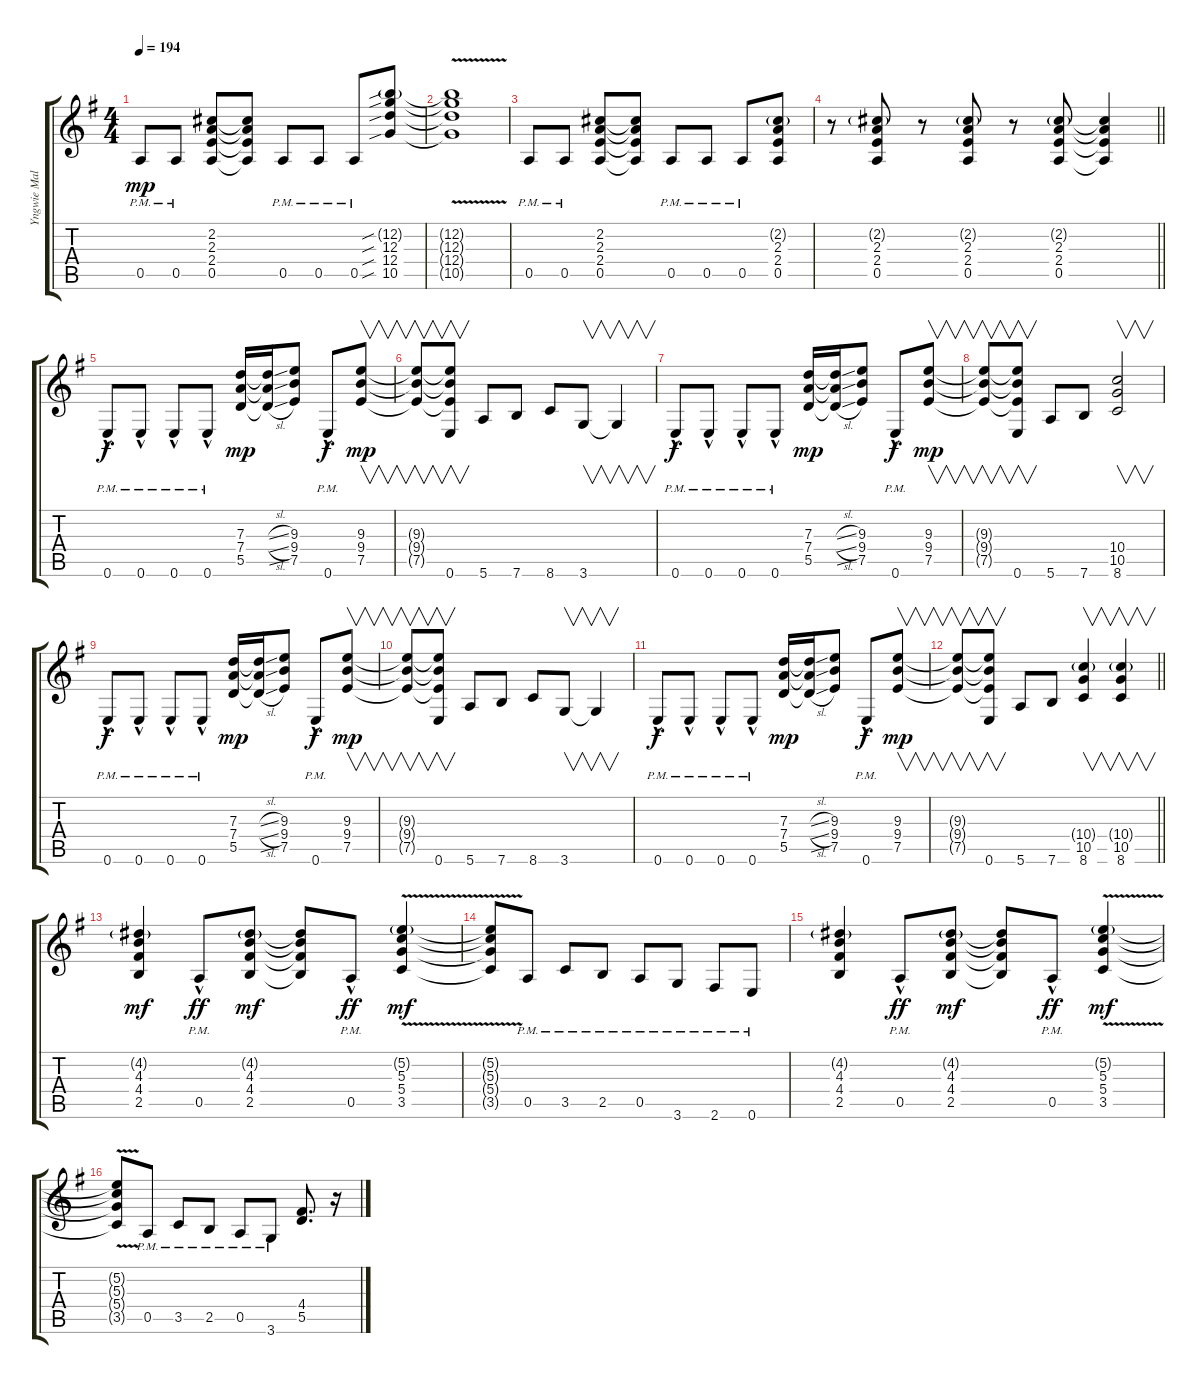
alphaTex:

\track ("Yngwie Malmsteen & Ron Keel (From m.107)" "Yngwie Mal") {instrument overdrivenguitar}
\staff {score tabs}
\tuning (E4 B3 G3 D3 A2 E2) {hide}
\ts (4 4)
\tempo 194
\clef g2
\ks g
0.5{pm}.8{dy mp} 0.5{pm}.8 (2.2 2.3 2.4 0.5).8 (2.2{t} 2.3{t} 2.4{t} 0.5{t}).8 0.5{pm}.8 0.5{pm}.8 0.5{pm}.8 (12.2{sib g} 12.3{sib} 12.4{sib} 10.5{sib}).8 |
(12.2{v t} 12.3{v t} 12.4{v t} 10.5{v t}).1 |
0.5{pm}.8 0.5{pm}.8 (2.2 2.3 2.4 0.5).8 (2.2{t} 2.3{t} 2.4{t} 0.5{t}).8 0.5{pm}.8 0.5{pm}.8 0.5{pm}.8 (2.2{g} 2.3 2.4 0.5).8 |
\barLineRight lightlight
r.8 (2.2{g} 2.3 2.4 0.5).8 r.8 (2.2{g} 2.3 2.4 0.5).8 r.8 (2.2{g} 2.3 2.4 0.5).8 (2.2{t} 2.3{t} 2.4{t} 0.5{t}).4 |
0.6{hac pm}.8{dy f} 0.6{hac pm}.8 0.6{hac pm}.8 0.6{hac pm}.8 (7.3 7.4 5.5).16{dy mp} (7.3{sl t} 7.4{sl t} 5.5{sl t}).16 (9.3 9.4 7.5).8 0.6{hac pm}.8{dy f} (9.3 9.4 7.5).8{v dy mp} |
(9.3{t} 9.4{t} 7.5{t}).8{v} (9.3{t} 9.4{t} 7.5{t} 0.6).8{v} 5.6.8 7.6.8 8.6.8 3.6.8{v} 3.6{t}.4{v} |
0.6{hac pm}.8{dy f} 0.6{hac pm}.8 0.6{hac pm}.8 0.6{hac pm}.8 (7.3 7.4 5.5).16{dy mp} (7.3{sl t} 7.4{sl t} 5.5{sl t}).16 (9.3 9.4 7.5).8 0.6{hac pm}.8{dy f} (9.3 9.4 7.5).8{v dy mp} |
(9.3{t} 9.4{t} 7.5{t}).8{v} (9.3{t} 9.4{t} 7.5{t} 0.6).8{v} 5.6.8 7.6.8 (10.4 10.5 8.6).2{v} |
0.6{hac pm}.8{dy f} 0.6{hac pm}.8 0.6{hac pm}.8 0.6{hac pm}.8 (7.3 7.4 5.5).16{dy mp} (7.3{sl t} 7.4{sl t} 5.5{sl t}).16 (9.3 9.4 7.5).8 0.6{hac pm}.8{dy f} (9.3 9.4 7.5).8{v dy mp} |
(9.3{t} 9.4{t} 7.5{t}).8{v} (9.3{t} 9.4{t} 7.5{t} 0.6).8{v} 5.6.8 7.6.8 8.6.8 3.6.8{v} 3.6{t}.4{v} |
0.6{hac pm}.8{dy f} 0.6{hac pm}.8 0.6{hac pm}.8 0.6{hac pm}.8 (7.3 7.4 5.5).16{dy mp} (7.3{sl t} 7.4{sl t} 5.5{sl t}).16 (9.3 9.4 7.5).8 0.6{hac pm}.8{dy f} (9.3 9.4 7.5).8{v dy mp} |
\barLineRight lightlight
(9.3{t} 9.4{t} 7.5{t}).8{v} (9.3{t} 9.4{t} 7.5{t} 0.6).8{v} 5.6.8 7.6.8 (10.4{g} 10.5 8.6).4{v} (10.4{g} 10.5 8.6).4{v} |
(4.2{g} 4.3 4.4 2.5).4{dy mf} 0.5{hac pm}.8{dy ff} (4.2{g} 4.3 4.4 2.5).8{dy mf} (4.2{t} 4.3{t} 4.4{t} 2.5{t}).8 0.5{hac pm}.8{dy ff} (5.2{v g} 5.3{v} 5.4{v} 3.5{v}).4{dy mf} |
(5.2{v t} 5.3{v t} 5.4{v t} 3.5{v t}).8 0.5{pm}.8 3.5{pm}.8 2.5{pm}.8 0.5{pm}.8 3.6{pm}.8 2.6{pm}.8 0.6{pm}.8 |
(4.2{g} 4.3 4.4 2.5).4 0.5{hac pm}.8{dy ff} (4.2{g} 4.3 4.4 2.5).8{dy mf} (4.2{t} 4.3{t} 4.4{t} 2.5{t}).8 0.5{hac pm}.8{dy ff} (5.2{v g} 5.3{v} 5.4{v} 3.5{v}).4{dy mf} |
(5.2{v t} 5.3{v t} 5.4{v t} 3.5{v t}).8 0.5{pm}.8 3.5{pm}.8 2.5{pm}.8 0.5{pm}.8 3.6{pm}.8 (4.4 5.5).8{d} r.16
